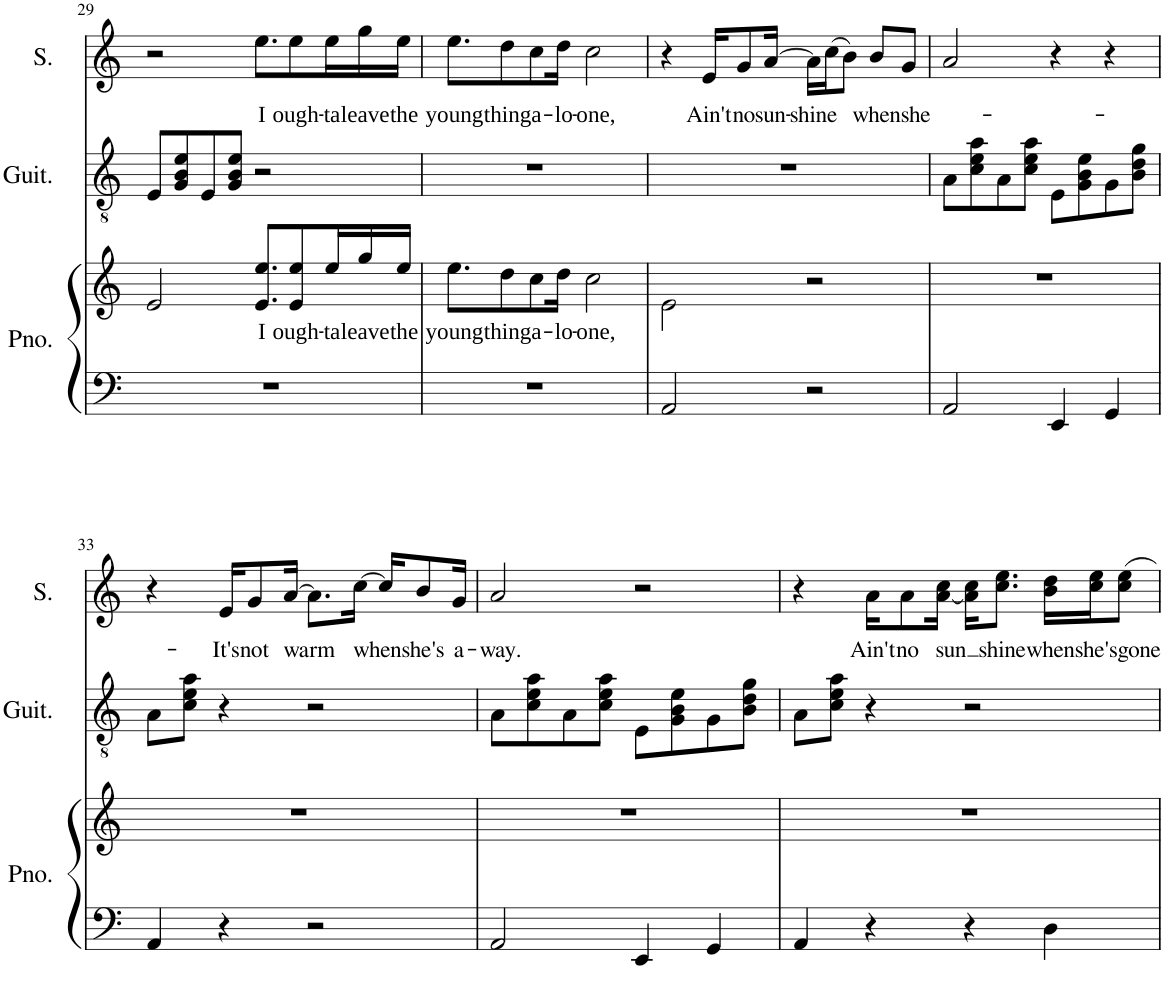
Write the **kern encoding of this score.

**kern	**kern	**text	**kern	**kern	**text
*part3	*part3	*part3	*part2	*part1	*part1
*staff4	*staff3	*staff3	*staff2	*staff1	*staff1
*I"Piano	*	*	*I"Acoustic Guitar	*I"Soprano	*
*I'Pno.	*	*	*I'Guit.	*I'S.	*
!!LO:PB:g=z
*clefF4	*clefG2	*	*clefGv2	*clefG2	*
*k[]	*k[]	*	*k[]	*k[]	*
*M4/4	*M4/4	*	*M4/4	*M4/4	*
=29	=29	=29	=29	=29	=29
1r	2e/	.	8E/L	2r	.
.	.	.	8G/ 8B/ 8e/	.	.
.	.	.	8E/	.	.
.	.	.	8G/ 8B/ 8e/J	.	.
!	!	!LO:LY:b	!	!	!LO:LY:b
.	8.e/ 8.ee/L	I	2r	8.ee\L	I
!	!	!LO:LY:b	!	!	!LO:LY:b
.	8e/ 8ee/	ough-	.	8ee\	ough-
!	!	!LO:LY:b	!	!	!LO:LY:b
.	16ee/L	-ta	.	16ee\L	-ta
!	!	!LO:LY:b	!	!	!LO:LY:b
.	16gg/	leave	.	16gg\	leave
!	!	!LO:LY:b	!	!	!LO:LY:b
.	16ee/JJ	the	.	16ee\JJ	the
=30	=30	=30	=30	=30	=30
!	!	!LO:LY:b	!	!	!LO:LY:b
1r	8.ee\L	young	1r	8.ee\L	young
!	!	!LO:LY:b	!	!	!LO:LY:b
.	8dd\	thing	.	8dd\	thing
!	!	!LO:LY:b	!	!	!LO:LY:b
.	8cc\	a-	.	8cc\	a-
!	!	!LO:LY:b	!	!	!LO:LY:b
.	16dd\Jk	-lo-	.	16dd\Jk	-lo-
!	!	!LO:LY:b	!	!	!LO:LY:b
.	2cc\	-one,	.	2cc\	-one,
=31	=31	=31	=31	=31	=31
2AA/	2e\	.	1r	4r	.
!	!	!	!	!	!LO:LY:b
.	.	.	.	16e/KL	Ain't
!	!	!	!	!	!LO:LY:b
.	.	.	.	8g/	no
!	!	!	!	!	!LO:LY:b
.	.	.	.	[16a/Jk	sun-
!	!	!	!	!	!LO:LY:b
2r	2r	.	.	16a\LL]	-shine
.	.	.	.	(16cc\J	.
.	.	.	.	8b\J)	.
!	!	!	!	!	!LO:LY:b
.	.	.	.	8b/L	when
!	!	!	!	!	!LO:LY:b
.	.	.	.	8g/J	she-
=32	=32	=32	=32	=32	=32
2AA/	1r	.	8A\L	2a/	.
.	.	.	8c\ 8e\ 8a\	.	.
.	.	.	8A\	.	.
.	.	.	8c\ 8e\ 8a\J	.	.
4EE/	.	.	8E\L	4r	.
.	.	.	8G\ 8B\ 8e\	.	.
4GG/	.	.	8G\	4r	.
.	.	.	8B\ 8d\ 8g\J	.	.
!!LO:LB:g=z
=33	=33	=33	=33	=33	=33
4AA/	1r	.	8A\L	4r	.
.	.	.	8c\ 8e\ 8a\J	.	.
!	!	!	!	!	!LO:LY:b
4r	.	.	4r	16e/KL	It's
!	!	!	!	!	!LO:LY:b
.	.	.	.	8g/	not
!	!	!	!	!	!LO:LY:b
.	.	.	.	[16a/Jk	warm
2r	.	.	2r	8.a\L]	.
!	!	!	!	!	!LO:LY:b
.	.	.	.	[16cc\Jk	when
.	.	.	.	16cc/KL]	.
!	!	!	!	!	!LO:LY:b
.	.	.	.	8b/	she's
!	!	!	!	!	!LO:LY:b
.	.	.	.	16g/Jk	a-
=34	=34	=34	=34	=34	=34
!	!	!	!	!	!LO:LY:b
2AA/	1r	.	8A\L	2a/	-way.
.	.	.	8c\ 8e\ 8a\	.	.
.	.	.	8A\	.	.
.	.	.	8c\ 8e\ 8a\J	.	.
4EE/	.	.	8E\L	2r	.
.	.	.	8G\ 8B\ 8e\	.	.
4GG/	.	.	8G\	.	.
.	.	.	8B\ 8d\ 8g\J	.	.
=35	=35	=35	=35	=35	=35
4AA/	1r	.	8A\L	4r	.
.	.	.	8c\ 8e\ 8a\J	.	.
!	!	!	!	!	!LO:LY:b
4r	.	.	4r	16a\KL	Ain't
!	!	!	!	!	!LO:LY:b
.	.	.	.	8a\	no
!	!	!	!	!	!LO:LY:b
.	.	.	.	[16a\ 16cc\Jk	-sun
4r	.	.	2r	16a\] 16cc\KL	.
!	!	!	!	!	!LO:LY:b
.	.	.	.	8.cc\ 8.ee\J	shine
!	!	!	!	!	!LO:LY:b
4D\	.	.	.	16b\ 16dd\LL	when
!	!	!	!	!	!LO:LY:b
.	.	.	.	16cc\ 16ee\J	she's
!	!	!	!	!	!LO:LY:b
.	.	.	.	8cc\ 8ee\J	gone
=	=	=	=	=	=
*-	*-	*-	*-	*-	*-
